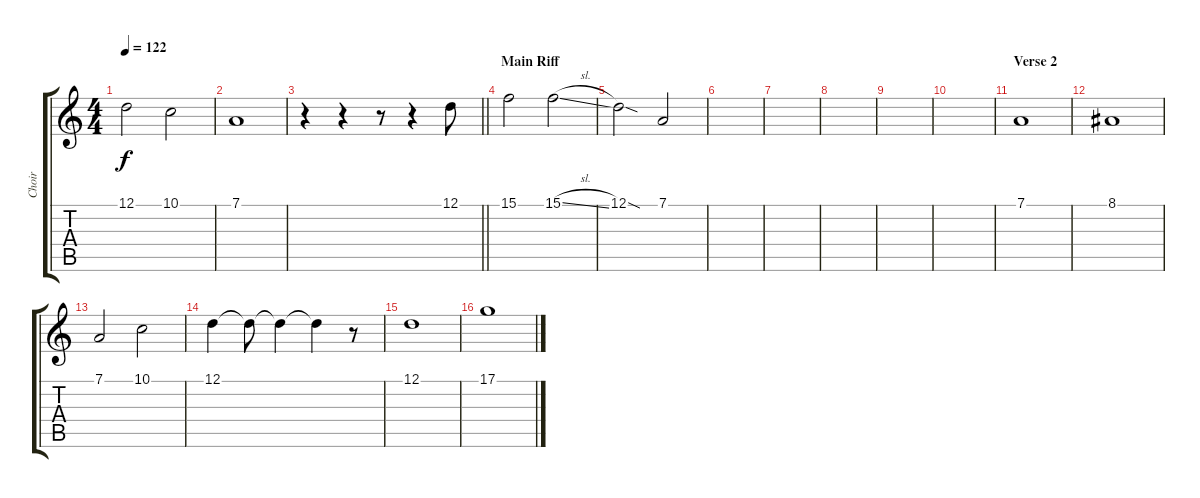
\track ("Choir" "Choir") {instrument choiraahs}
\staff {score tabs}
\tuning (D4 A3 F3 C3 G2 D2) {hide}
\ts (4 4)
\tempo 122
\clef g2
\ks c
12.1{t}.2{dy f} 10.1.2 |
7.1.1 |
\barLineRight lightlight
r.4 r.4 r.8 r.4 12.1.8 |
\section ("" "Main Riff")
15.1.2 15.1{sl}.2 |
12.1{sod}.2 7.1.2 |
|
|
|
|
|
\section ("" "Verse 2")
7.1.1{volume 10} |
8.1.1 |
7.1.2 10.1.2 |
12.1.4 12.1{t}.8 12.1{t}.4 12.1{t}.4 r.8 |
12.1.1 |
17.1.1
